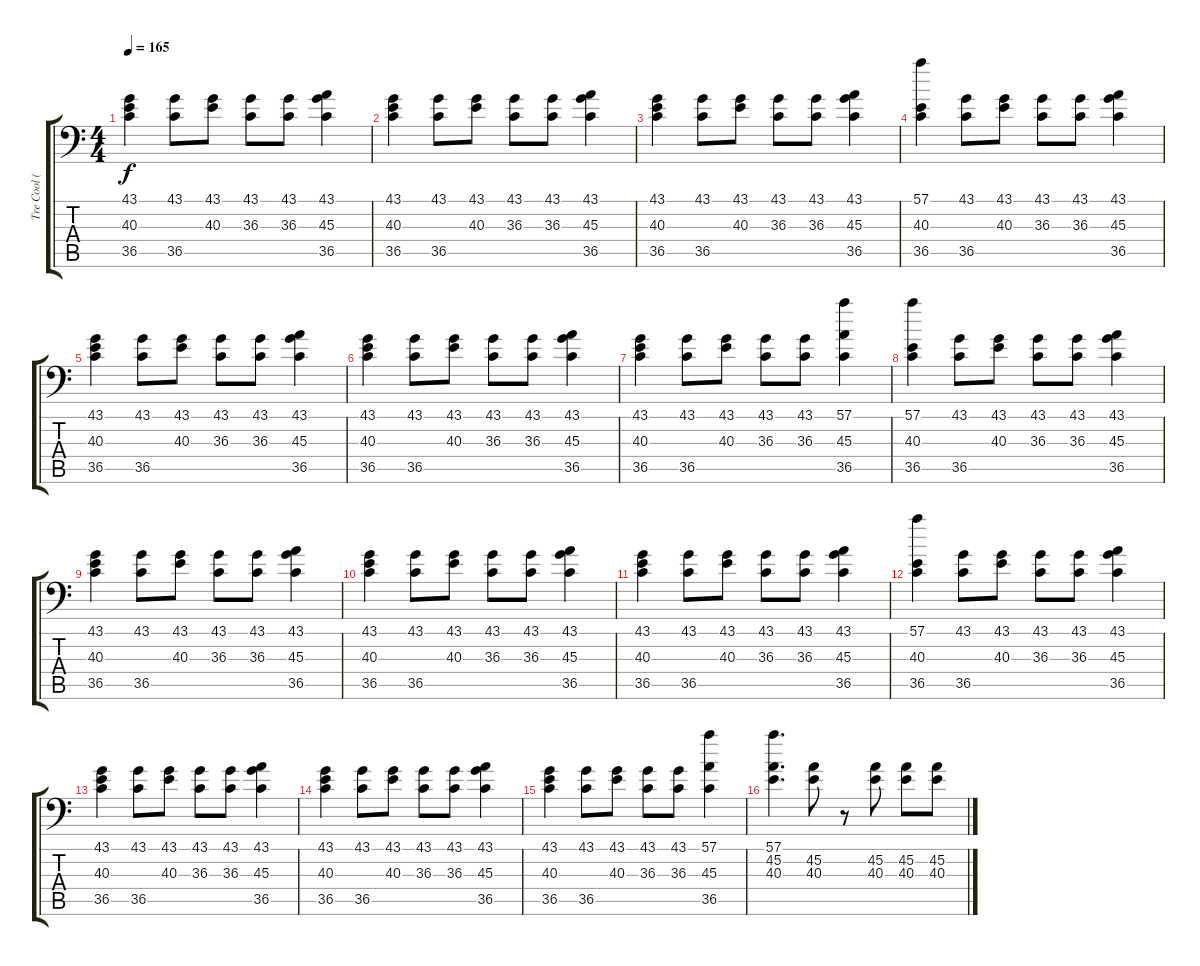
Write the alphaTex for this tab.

\track ("Tre Cool (Drums)" "Tre Cool (") {instrument acousticgrandpiano}
\staff {score tabs}
\tuning (C-1 C-1 C-1 C-1 C-1 C-1) {hide}
\ts (4 4)
\tempo 165
\clef f4
\ks c
(43.1 40.3 36.5).4{dy f} (43.1 36.5).8 (43.1 40.3).8 (43.1 36.3).8 (43.1 36.3).8 (43.1 45.3 36.5).4 |
(43.1 40.3 36.5).4 (43.1 36.5).8 (43.1 40.3).8 (43.1 36.3).8 (43.1 36.3).8 (43.1 45.3 36.5).4 |
(43.1 40.3 36.5).4 (43.1 36.5).8 (43.1 40.3).8 (43.1 36.3).8 (43.1 36.3).8 (43.1 45.3 36.5).4 |
(57.1 40.3 36.5).4 (43.1 36.5).8 (43.1 40.3).8 (43.1 36.3).8 (43.1 36.3).8 (43.1 45.3 36.5).4 |
(43.1 40.3 36.5).4 (43.1 36.5).8 (43.1 40.3).8 (43.1 36.3).8 (43.1 36.3).8 (43.1 45.3 36.5).4 |
(43.1 40.3 36.5).4 (43.1 36.5).8 (43.1 40.3).8 (43.1 36.3).8 (43.1 36.3).8 (43.1 45.3 36.5).4 |
(43.1 40.3 36.5).4 (43.1 36.5).8 (43.1 40.3).8 (43.1 36.3).8 (43.1 36.3).8 (57.1 45.3 36.5).4 |
(57.1 40.3 36.5).4 (43.1 36.5).8 (43.1 40.3).8 (43.1 36.3).8 (43.1 36.3).8 (43.1 45.3 36.5).4 |
(43.1 40.3 36.5).4 (43.1 36.5).8 (43.1 40.3).8 (43.1 36.3).8 (43.1 36.3).8 (43.1 45.3 36.5).4 |
(43.1 40.3 36.5).4 (43.1 36.5).8 (43.1 40.3).8 (43.1 36.3).8 (43.1 36.3).8 (43.1 45.3 36.5).4 |
(43.1 40.3 36.5).4 (43.1 36.5).8 (43.1 40.3).8 (43.1 36.3).8 (43.1 36.3).8 (43.1 45.3 36.5).4 |
(57.1 40.3 36.5).4 (43.1 36.5).8 (43.1 40.3).8 (43.1 36.3).8 (43.1 36.3).8 (43.1 45.3 36.5).4 |
(43.1 40.3 36.5).4 (43.1 36.5).8 (43.1 40.3).8 (43.1 36.3).8 (43.1 36.3).8 (43.1 45.3 36.5).4 |
(43.1 40.3 36.5).4 (43.1 36.5).8 (43.1 40.3).8 (43.1 36.3).8 (43.1 36.3).8 (43.1 45.3 36.5).4 |
(43.1 40.3 36.5).4 (43.1 36.5).8 (43.1 40.3).8 (43.1 36.3).8 (43.1 36.3).8 (57.1 45.3 36.5).4 |
(57.1 45.2 40.3).4{d} (45.2 40.3).8 r.8 (45.2 40.3).8 (45.2 40.3).8 (45.2 40.3).8
